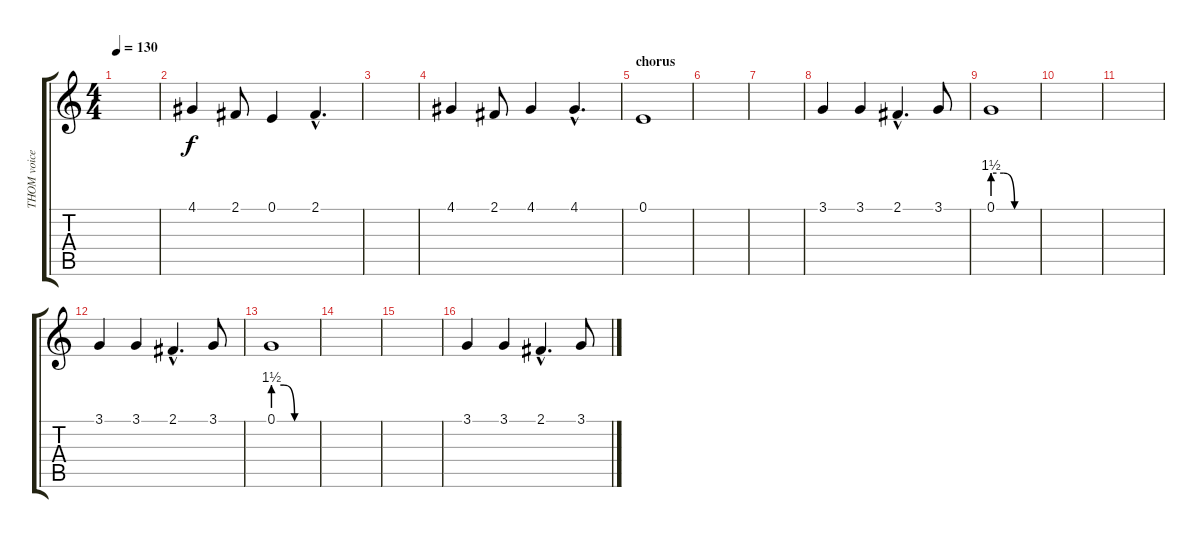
\track ("THOM voice" "THOM voice") {instrument lead6voice}
\staff {score tabs}
\tuning (E4 B3 G3 D3 A2 E2) {hide}
\ts (4 4)
\tempo 130
\clef g2
\ks c
|
4.1.4 2.1.8 0.1.4 2.1{hac}.4{d} |
|
4.1.4 2.1.8 4.1.4 4.1{hac}.4{d} |
\section ("" "chorus")
0.1.1 |
|
|
3.1.4 3.1.4 2.1{hac}.4{d} 3.1.8 |
0.1{be (custom 0 6 15 6 30 0 60 0)}.1 |
|
|
3.1.4 3.1.4 2.1{hac}.4{d} 3.1.8 |
0.1{be (custom 0 6 15 6 30 0 60 0)}.1 |
|
|
3.1.4 3.1.4 2.1{hac}.4{d} 3.1.8
